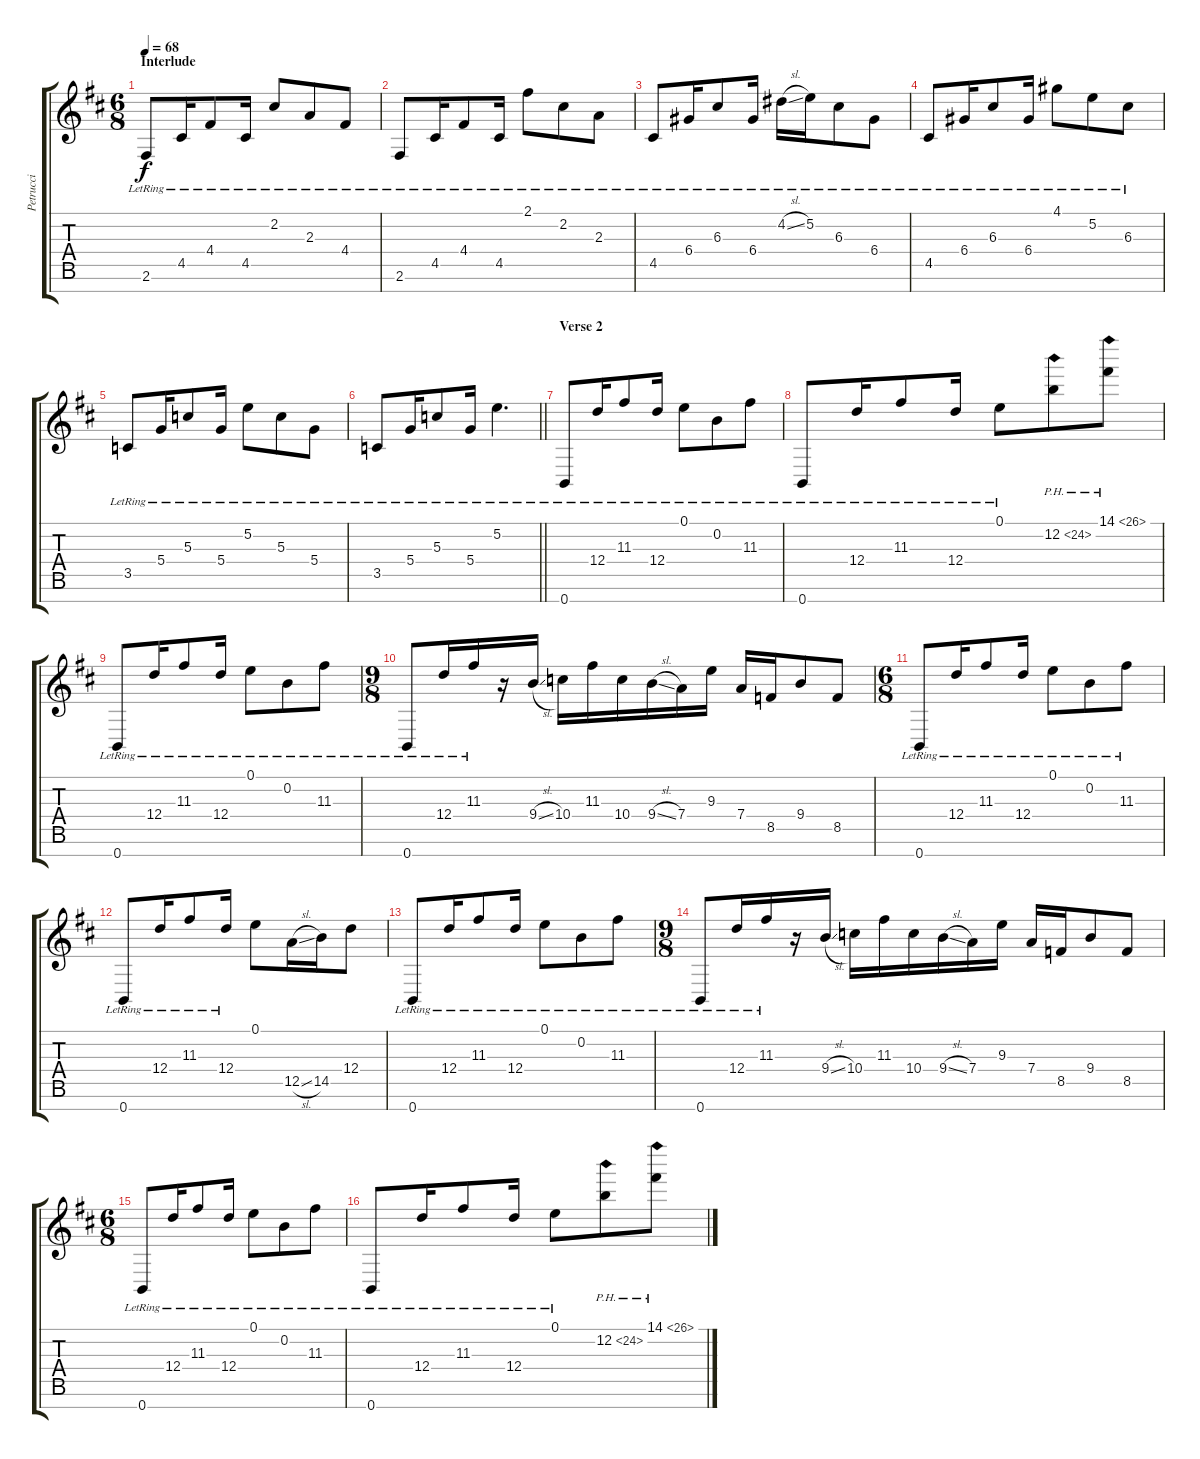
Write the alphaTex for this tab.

\track ("Petrucci" "Petrucci") {instrument electricguitarjazz}
\staff {score tabs}
\tuning (E4 B3 G3 D3 A2 E2 B1) {hide}
\ts (6 8)
\section ("" "Interlude")
\tempo 68
\clef g2
\ks d
2.6{lr}.8{dy f} 4.5{lr}.16 4.4{lr}.8 4.5{lr}.16 2.2{lr}.8 2.3{lr}.8 4.4{lr}.8 |
2.6{lr}.8 4.5{lr}.16 4.4{lr}.8 4.5{lr}.16 2.1{lr}.8 2.2{lr}.8 2.3{lr}.8 |
4.5{lr}.8 6.4{lr}.16 6.3{lr}.8 6.4{lr}.16 4.2{sl lr}.16 5.2{lr}.16 6.3{lr}.8 6.4{lr}.8 |
4.5{lr}.8 6.4{lr}.16 6.3{lr}.8 6.4{lr}.16 4.1{lr}.8 5.2{lr}.8 6.3{lr}.8 |
3.5{lr}.8 5.4{lr}.16 5.3{lr}.8 5.4{lr}.16 5.2{lr}.8 5.3{lr}.8 5.4{lr}.8 |
\barLineRight lightlight
3.5{lr}.8 5.4{lr}.16 5.3{lr}.8 5.4{lr}.16 5.2{lr}.4{d} |
\section ("" "Verse 2")
0.7{lr}.8 12.4{lr}.16 11.3{lr}.8 12.4{lr}.16 0.1{lr}.8 0.2{lr}.8 11.3{lr}.8 |
0.7{lr}.8 12.4{lr}.16 11.3{lr}.8 12.4{lr}.16 0.1{lr}.8 12.2{ph 12}.8 14.1{ph 12}.8 |
0.7{lr}.8 12.4{lr}.16 11.3{lr}.8 12.4{lr}.16 0.1{lr}.8 0.2{lr}.8 11.3{lr}.8 |
\ts (9 8)
0.7{lr}.8 12.4{lr}.16 11.3{lr}.16 r.16 9.4{sl}.16 10.4.16 11.3.16 10.4.16 9.4{sl}.16 7.4.16 9.3.16 7.4.16 8.5.16 9.4.8 8.5.8 |
\ts (6 8)
0.7{lr}.8 12.4{lr}.16 11.3{lr}.8 12.4{lr}.16 0.1{lr}.8 0.2{lr}.8 11.3{lr}.8 |
0.7{lr}.8 12.4{lr}.16 11.3{lr}.8 12.4{lr}.16 0.1.8 12.5{sl}.16 14.5.16 12.4.8 |
0.7{lr}.8 12.4{lr}.16 11.3{lr}.8 12.4{lr}.16 0.1{lr}.8 0.2{lr}.8 11.3{lr}.8 |
\ts (9 8)
0.7{lr}.8 12.4{lr}.16 11.3{lr}.16 r.16 9.4{sl}.16 10.4.16 11.3.16 10.4.16 9.4{sl}.16 7.4.16 9.3.16 7.4.16 8.5.16 9.4.8 8.5.8 |
\ts (6 8)
0.7{lr}.8 12.4{lr}.16 11.3{lr}.8 12.4{lr}.16 0.1{lr}.8 0.2{lr}.8 11.3{lr}.8 |
0.7{lr}.8 12.4{lr}.16 11.3{lr}.8 12.4{lr}.16 0.1{lr}.8 12.2{ph 12}.8 14.1{ph 12}.8
